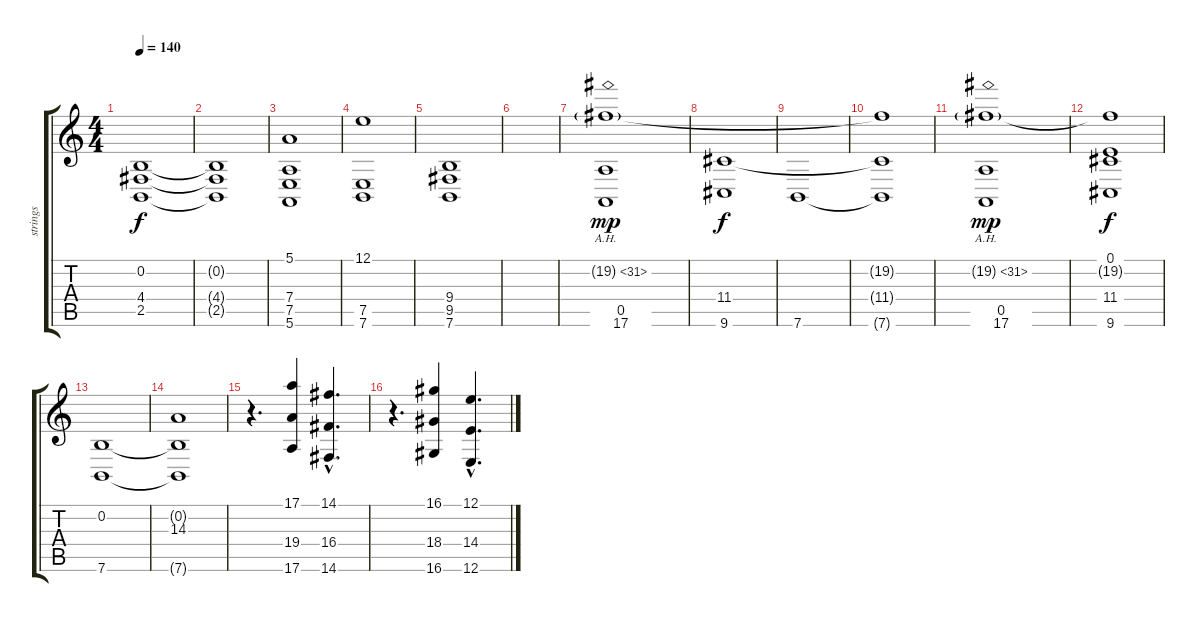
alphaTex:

\track ("strings" "strings") {instrument synthstrings2}
\staff {score tabs}
\tuning (E4 B3 G3 D3 A2 E2) {hide}
\ts (4 4)
\tempo 140
\clef g2
\ks c
(0.2 4.4 2.5).1{dy f} |
(0.2{t} 4.4{t} 2.5{t}).1 |
(5.1 7.4 7.5 5.6).1 |
(12.1 7.5 7.6).1 |
(9.4 9.5 7.6).1{volume 3} |
|
(19.2{ah 12 g} 0.5 17.6).1{dy mp volume 10} |
(11.4 9.6).1{dy f} |
7.6.1 |
(19.2{t} 11.4{t} 7.6{t}).1 |
(19.2{ah 12 g} 0.5 17.6).1{dy mp} |
(0.1 19.2{t} 11.4 9.6).1{dy f} |
(0.2 7.6).1 |
(0.2{t} 14.3 7.6{t}).1 |
r.4{d volume 13} (17.1 19.4 17.6).4 (14.1{hac} 16.4{hac} 14.6{hac}).4{d} |
r.4{d} (16.1 18.4 16.6).4 (12.1{hac} 14.4{hac} 12.6{hac}).4{d}
